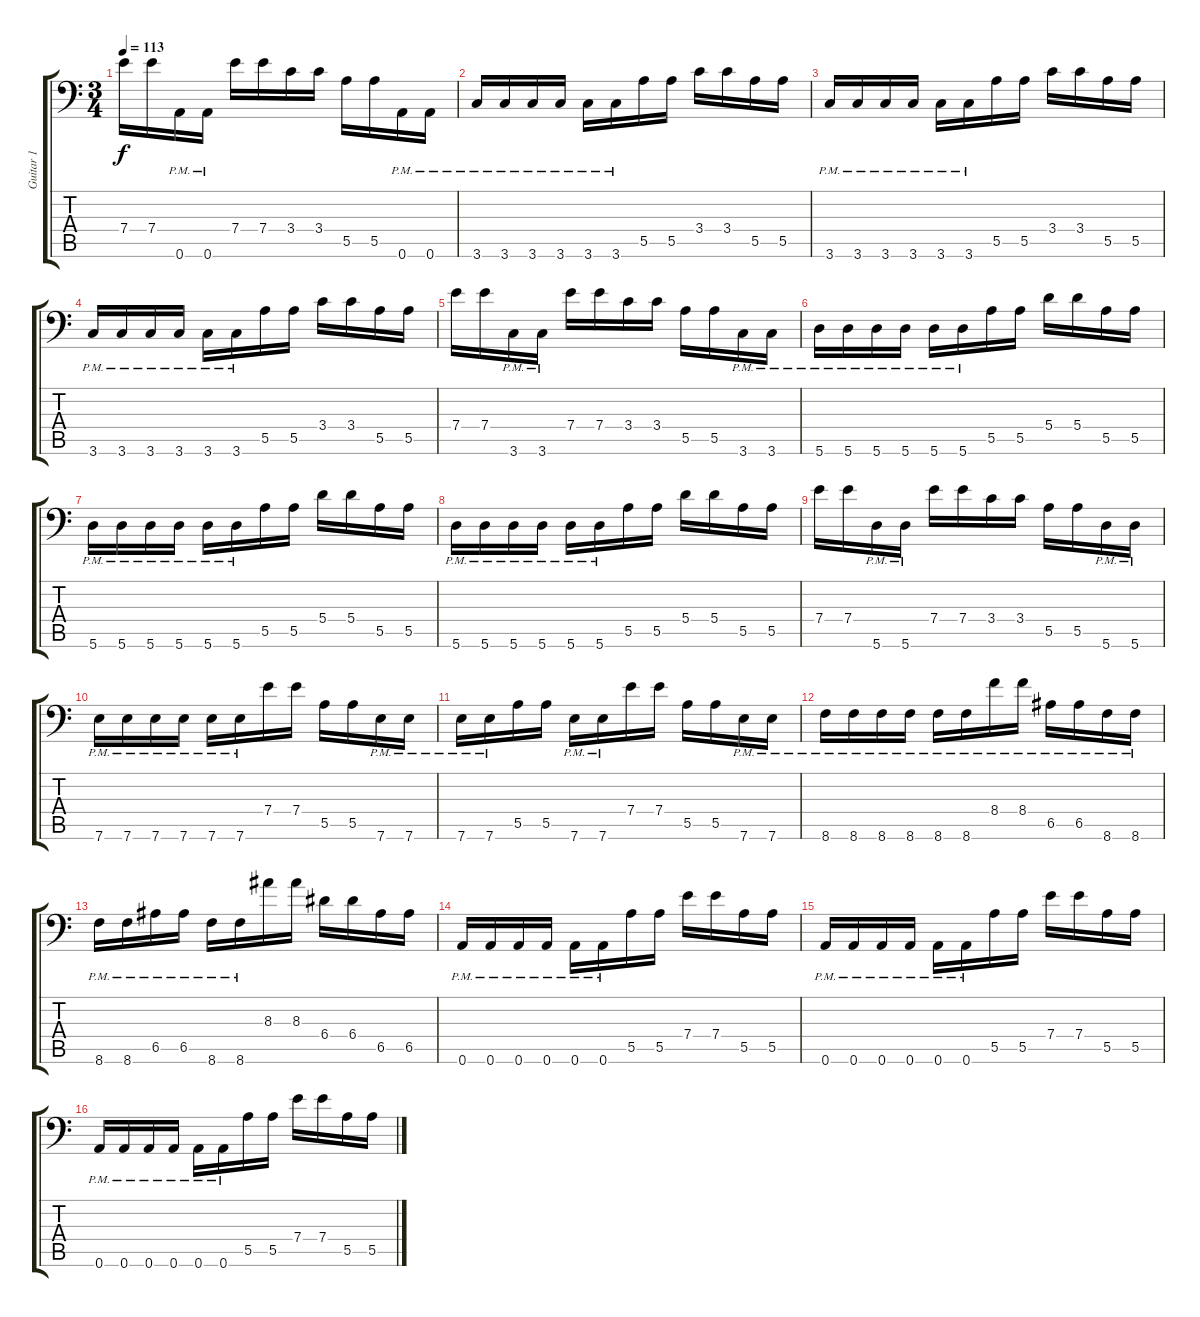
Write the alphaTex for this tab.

\track ("Guitar 1" "Guitar 1") {instrument electricguitarjazz}
\staff {score tabs}
\tuning (B3 Gb3 D3 A2 E2 A1) {hide}
\ts (3 4)
\tempo 113
\clef f4
\ks c
7.4.16{dy f} 7.4.16 0.6{pm}.16 0.6{pm}.16 7.4.16 7.4.16 3.4.16 3.4.16 5.5.16 5.5.16 0.6{pm}.16 0.6{pm}.16 |
3.6{pm}.16 3.6{pm}.16 3.6{pm}.16 3.6{pm}.16 3.6{pm}.16 3.6{pm}.16 5.5.16 5.5.16 3.4.16 3.4.16 5.5.16 5.5.16 |
3.6{pm}.16 3.6{pm}.16 3.6{pm}.16 3.6{pm}.16 3.6{pm}.16 3.6{pm}.16 5.5.16 5.5.16 3.4.16 3.4.16 5.5.16 5.5.16 |
3.6{pm}.16 3.6{pm}.16 3.6{pm}.16 3.6{pm}.16 3.6{pm}.16 3.6{pm}.16 5.5.16 5.5.16 3.4.16 3.4.16 5.5.16 5.5.16 |
7.4.16 7.4.16 3.6{pm}.16 3.6{pm}.16 7.4.16 7.4.16 3.4.16 3.4.16 5.5.16 5.5.16 3.6{pm}.16 3.6{pm}.16 |
5.6{pm}.16 5.6{pm}.16 5.6{pm}.16 5.6{pm}.16 5.6{pm}.16 5.6{pm}.16 5.5.16 5.5.16 5.4.16 5.4.16 5.5.16 5.5.16 |
5.6{pm}.16 5.6{pm}.16 5.6{pm}.16 5.6{pm}.16 5.6{pm}.16 5.6{pm}.16 5.5.16 5.5.16 5.4.16 5.4.16 5.5.16 5.5.16 |
5.6{pm}.16 5.6{pm}.16 5.6{pm}.16 5.6{pm}.16 5.6{pm}.16 5.6{pm}.16 5.5.16 5.5.16 5.4.16 5.4.16 5.5.16 5.5.16 |
7.4.16 7.4.16 5.6{pm}.16 5.6{pm}.16 7.4.16 7.4.16 3.4.16 3.4.16 5.5.16 5.5.16 5.6{pm}.16 5.6{pm}.16 |
7.6{pm}.16 7.6{pm}.16 7.6{pm}.16 7.6{pm}.16 7.6{pm}.16 7.6{pm}.16 7.4.16 7.4.16 5.5.16 5.5.16 7.6{pm}.16 7.6{pm}.16 |
7.6{pm}.16 7.6{pm}.16 5.5.16 5.5.16 7.6{pm}.16 7.6{pm}.16 7.4.16 7.4.16 5.5.16 5.5.16 7.6{pm}.16 7.6{pm}.16 |
8.6{pm}.16 8.6{pm}.16 8.6{pm}.16 8.6{pm}.16 8.6{pm}.16 8.6{pm}.16 8.4{pm}.16 8.4{pm}.16 6.5{pm}.16 6.5{pm}.16 8.6{pm}.16 8.6{pm}.16 |
8.6{pm}.16 8.6{pm}.16 6.5{pm}.16 6.5{pm}.16 8.6{pm}.16 8.6{pm}.16 8.3.16 8.3.16 6.4.16 6.4.16 6.5.16 6.5.16 |
0.6{pm}.16{volume 8} 0.6{pm}.16 0.6{pm}.16 0.6{pm}.16 0.6{pm}.16 0.6{pm}.16 5.5.16 5.5.16 7.4.16 7.4.16 5.5.16 5.5.16 |
0.6{pm}.16 0.6{pm}.16 0.6{pm}.16 0.6{pm}.16 0.6{pm}.16 0.6{pm}.16 5.5.16 5.5.16 7.4.16 7.4.16 5.5.16 5.5.16 |
0.6{pm}.16 0.6{pm}.16 0.6{pm}.16 0.6{pm}.16 0.6{pm}.16 0.6{pm}.16 5.5.16 5.5.16 7.4.16 7.4.16 5.5.16 5.5.16
